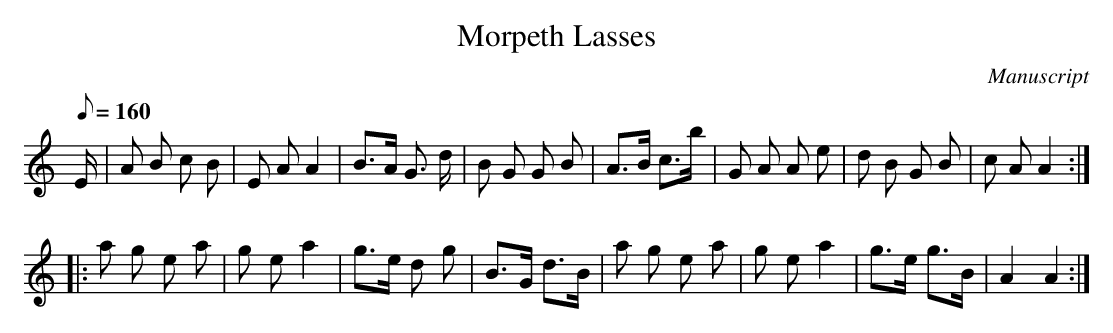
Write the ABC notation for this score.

X:1
T: Morpeth Lasses
M:4/4s
L:1/8
Q:160
O:Manuscript
K:C
E/2|A B c B|E A A2| B>A G> d| B G G B|A>B c>b|G A A e|d B G B| c A A2:|
|: a g e a |g e a2|g>e d g| B>G d>B| a g e a |g e a2|g>e g>B| A2 A2:|
